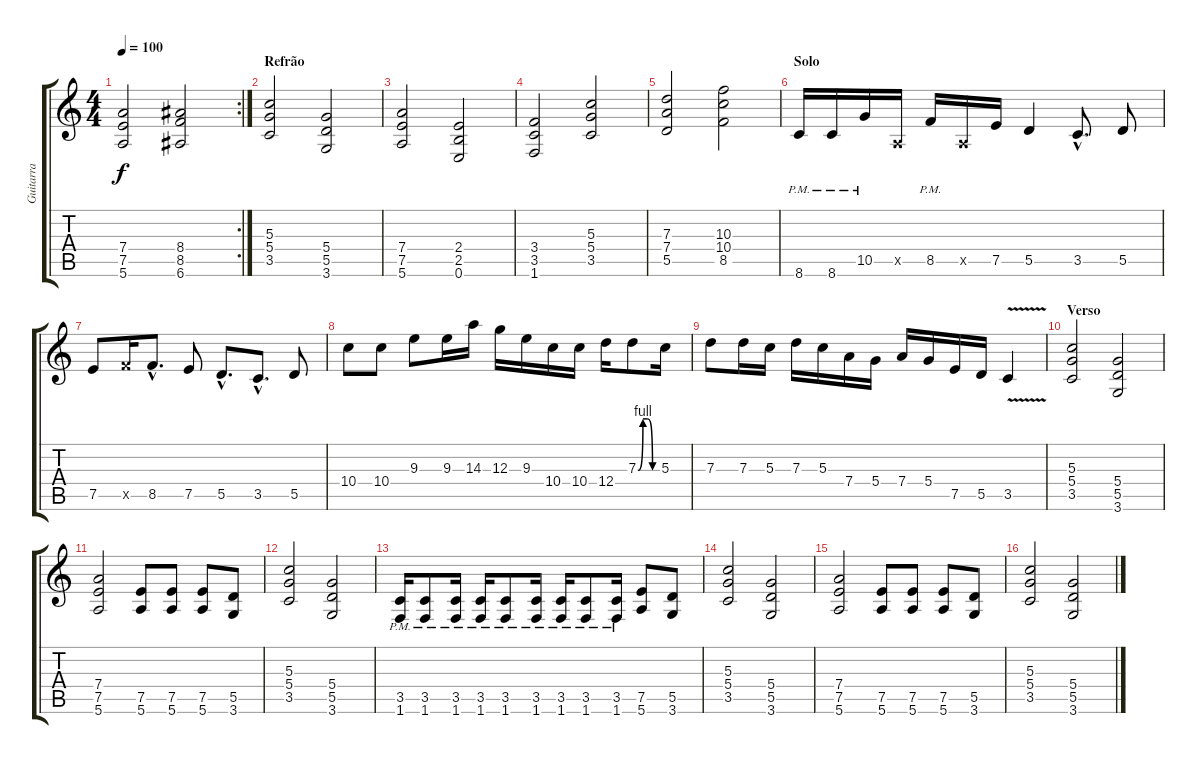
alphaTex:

\track ("Guitarra" "Guitarra") {instrument distortionguitar}
\staff {score tabs}
\tuning (E4 B3 G3 D3 A2 E2) {hide}
\rc 2
\ts (4 4)
\tempo 100
\clef g2
\ks c
(7.4 7.5 5.6).2{dy f} (8.4 8.5 6.6).2 |
\section ("" "Refrão")
(5.3 5.4 3.5).2 (5.4 5.5 3.6).2 |
(7.4 7.5 5.6).2 (2.4 2.5 0.6).2 |
(3.4 3.5 1.6).2 (5.3 5.4 3.5).2 |
(7.3 7.4 5.5).2 (10.3 10.4 8.5).2 |
\section ("" "Solo")
8.6{pm}.16 8.6{pm}.16 10.5{pm}.16 0.5{x}.16 8.5{pm}.16 0.5{x}.16 7.5.16 5.5.4 3.5{hac}.8{d} 5.5.8 |
7.5.8 8.5{x}.16 8.5{hac}.8{d} 7.5.8 5.5{hac}.8{d} 3.5{hac}.8{d} 5.5.8 |
10.4.8 10.4.8 9.3.8 9.3.16 14.3.16 12.3.16 9.3.16 10.4.16 10.4.16 12.4.16 7.3{be (custom 0 0 15 4 30 4 45 0 60 0)}.8 5.3.16 |
7.3.8 7.3.16 5.3.16 7.3.16 5.3.16 7.4.16 5.4.16 7.4.16 5.4.16 7.5.16 5.5.16 3.5{v}.4 |
\section ("" "Verso")
(5.3 5.4 3.5).2 (5.4 5.5 3.6).2 |
(7.4 7.5 5.6).2 (7.5 5.6).8 (7.5 5.6).8 (7.5 5.6).8 (5.5 3.6).8 |
(5.3 5.4 3.5).2 (5.4 5.5 3.6).2 |
(3.5{pm} 1.6{pm}).16 (3.5{pm} 1.6{pm}).8 (3.5{pm} 1.6{pm}).16 (3.5{pm} 1.6{pm}).16 (3.5{pm} 1.6{pm}).8 (3.5{pm} 1.6{pm}).16 (3.5{pm} 1.6{pm}).16 (3.5{pm} 1.6{pm}).8 (3.5{pm} 1.6{pm}).16 (7.5 5.6).8 (5.5 3.6).8 |
(5.3 5.4 3.5).2 (5.4 5.5 3.6).2 |
(7.4 7.5 5.6).2 (7.5 5.6).8 (7.5 5.6).8 (7.5 5.6).8 (5.5 3.6).8 |
(5.3 5.4 3.5).2 (5.4 5.5 3.6).2
